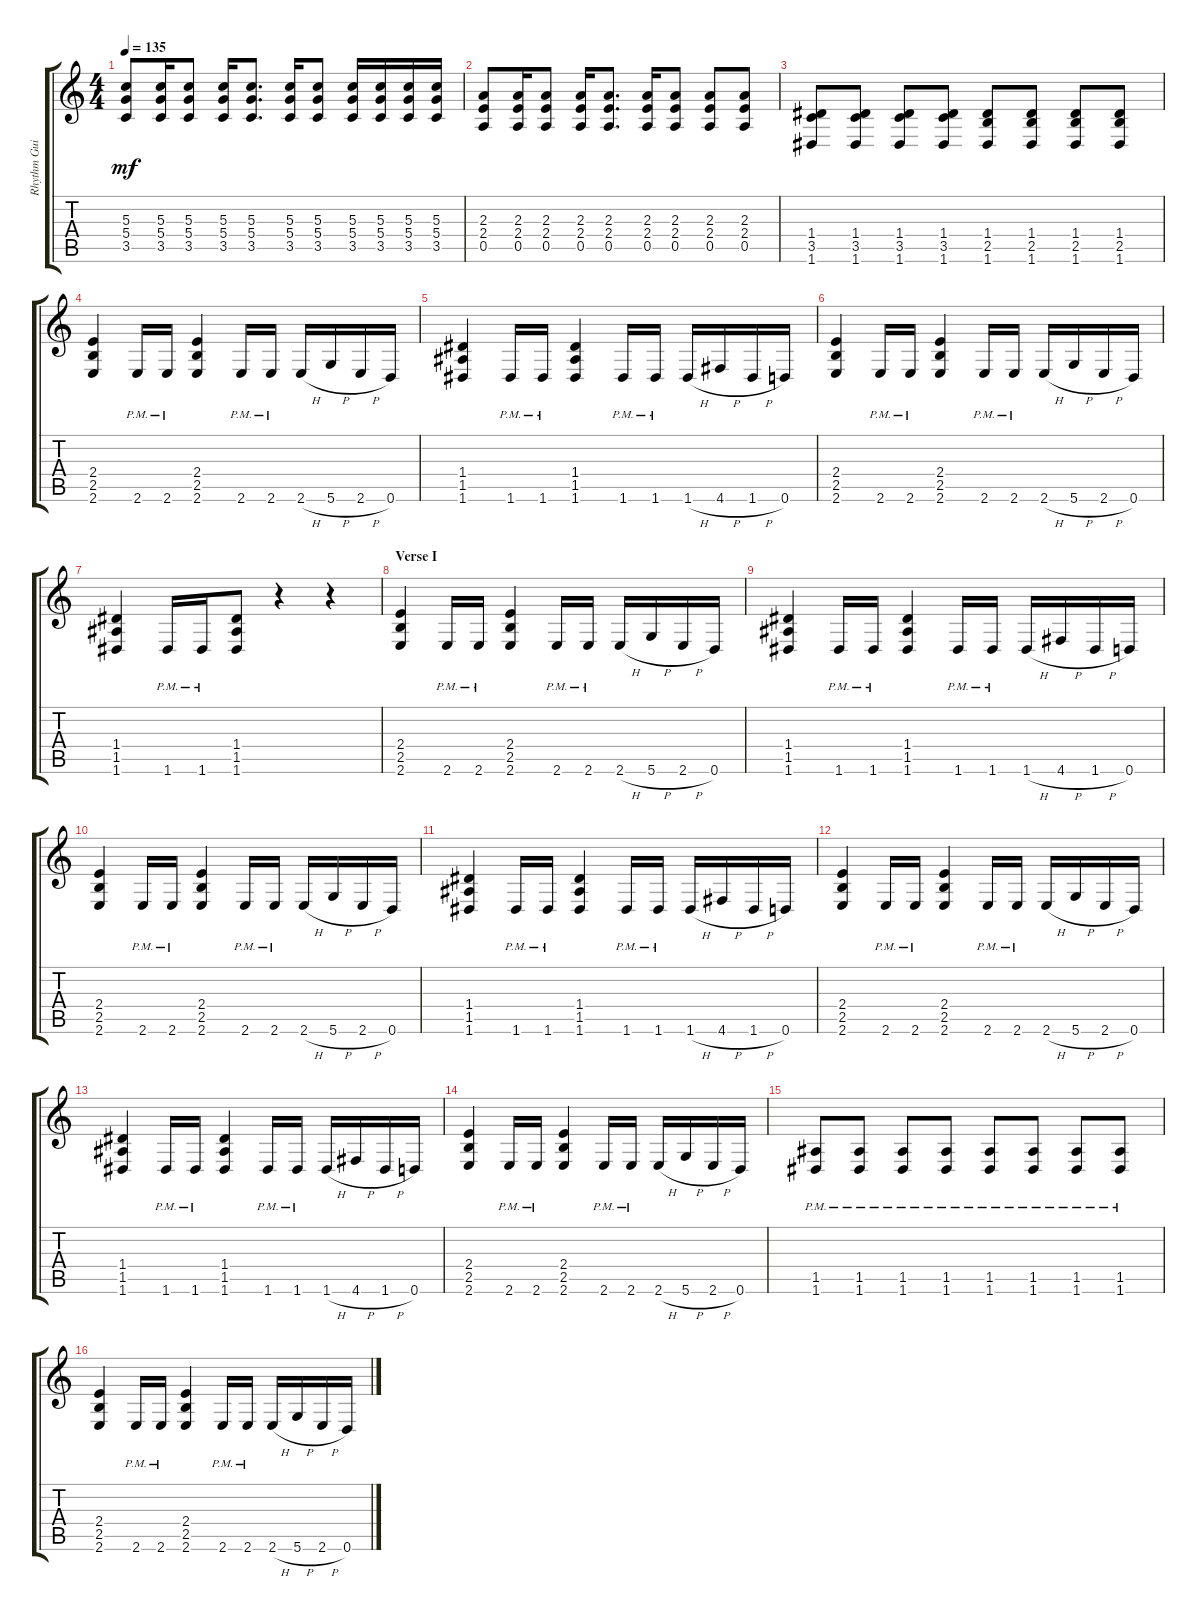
\track ("Rhythm Guitar (L)" "Rhythm Gui") {instrument electricbassfinger}
\staff {score tabs}
\tuning (E4 B3 G3 D3 A2 D2) {hide}
\ts (4 4)
\tempo 135
\clef g2
\ks c
(5.3 5.4 3.5).8{dy mf} (5.3 5.4 3.5).16 (5.3 5.4 3.5).8 (5.3 5.4 3.5).16 (5.3 5.4 3.5).8{d} (5.3 5.4 3.5).16 (5.3 5.4 3.5).8 (5.3 5.4 3.5).16 (5.3 5.4 3.5).16 (5.3 5.4 3.5).16 (5.3 5.4 3.5).16 |
(2.3 2.4 0.5).8 (2.3 2.4 0.5).16 (2.3 2.4 0.5).8 (2.3 2.4 0.5).16 (2.3 2.4 0.5).8{d} (2.3 2.4 0.5).16 (2.3 2.4 0.5).8 (2.3 2.4 0.5).8 (2.3 2.4 0.5).8 |
(1.4 3.5 1.6).8 (1.4 3.5 1.6).8 (1.4 3.5 1.6).8 (1.4 3.5 1.6).8 (1.4 2.5 1.6).8 (1.4 2.5 1.6).8 (1.4 2.5 1.6).8 (1.4 2.5 1.6).8 |
(2.4 2.5 2.6).4 2.6{pm}.16 2.6{pm}.16 (2.4 2.5 2.6).4 2.6{pm}.16 2.6{pm}.16 2.6{h}.16 5.6{h}.16 2.6{h}.16 0.6.16 |
(1.4 1.5 1.6).4 1.6{pm}.16 1.6{pm}.16 (1.4 1.5 1.6).4 1.6{pm}.16 1.6{pm}.16 1.6{h}.16 4.6{h}.16 1.6{h}.16 0.6.16 |
(2.4 2.5 2.6).4 2.6{pm}.16 2.6{pm}.16 (2.4 2.5 2.6).4 2.6{pm}.16 2.6{pm}.16 2.6{h}.16 5.6{h}.16 2.6{h}.16 0.6.16 |
(1.4 1.5 1.6).4 1.6{pm}.16 1.6{pm}.16 (1.4 1.5 1.6).8 r.4 r.4 |
\section ("" "Verse I")
(2.4 2.5 2.6).4 2.6{pm}.16 2.6{pm}.16 (2.4 2.5 2.6).4 2.6{pm}.16 2.6{pm}.16 2.6{h}.16 5.6{h}.16 2.6{h}.16 0.6.16 |
(1.4 1.5 1.6).4 1.6{pm}.16 1.6{pm}.16 (1.4 1.5 1.6).4 1.6{pm}.16 1.6{pm}.16 1.6{h}.16 4.6{h}.16 1.6{h}.16 0.6.16 |
(2.4 2.5 2.6).4 2.6{pm}.16 2.6{pm}.16 (2.4 2.5 2.6).4 2.6{pm}.16 2.6{pm}.16 2.6{h}.16 5.6{h}.16 2.6{h}.16 0.6.16 |
(1.4 1.5 1.6).4 1.6{pm}.16 1.6{pm}.16 (1.4 1.5 1.6).4 1.6{pm}.16 1.6{pm}.16 1.6{h}.16 4.6{h}.16 1.6{h}.16 0.6.16 |
(2.4 2.5 2.6).4 2.6{pm}.16 2.6{pm}.16 (2.4 2.5 2.6).4 2.6{pm}.16 2.6{pm}.16 2.6{h}.16 5.6{h}.16 2.6{h}.16 0.6.16 |
(1.4 1.5 1.6).4 1.6{pm}.16 1.6{pm}.16 (1.4 1.5 1.6).4 1.6{pm}.16 1.6{pm}.16 1.6{h}.16 4.6{h}.16 1.6{h}.16 0.6.16 |
(2.4 2.5 2.6).4 2.6{pm}.16 2.6{pm}.16 (2.4 2.5 2.6).4 2.6{pm}.16 2.6{pm}.16 2.6{h}.16 5.6{h}.16 2.6{h}.16 0.6.16 |
(1.5{pm} 1.6{pm}).8 (1.5{pm} 1.6{pm}).8 (1.5{pm} 1.6{pm}).8 (1.5{pm} 1.6{pm}).8 (1.5{pm} 1.6{pm}).8 (1.5{pm} 1.6{pm}).8 (1.5{pm} 1.6{pm}).8 (1.5{pm} 1.6{pm}).8 |
(2.4 2.5 2.6).4 2.6{pm}.16 2.6{pm}.16 (2.4 2.5 2.6).4 2.6{pm}.16 2.6{pm}.16 2.6{h}.16 5.6{h}.16 2.6{h}.16 0.6.16
